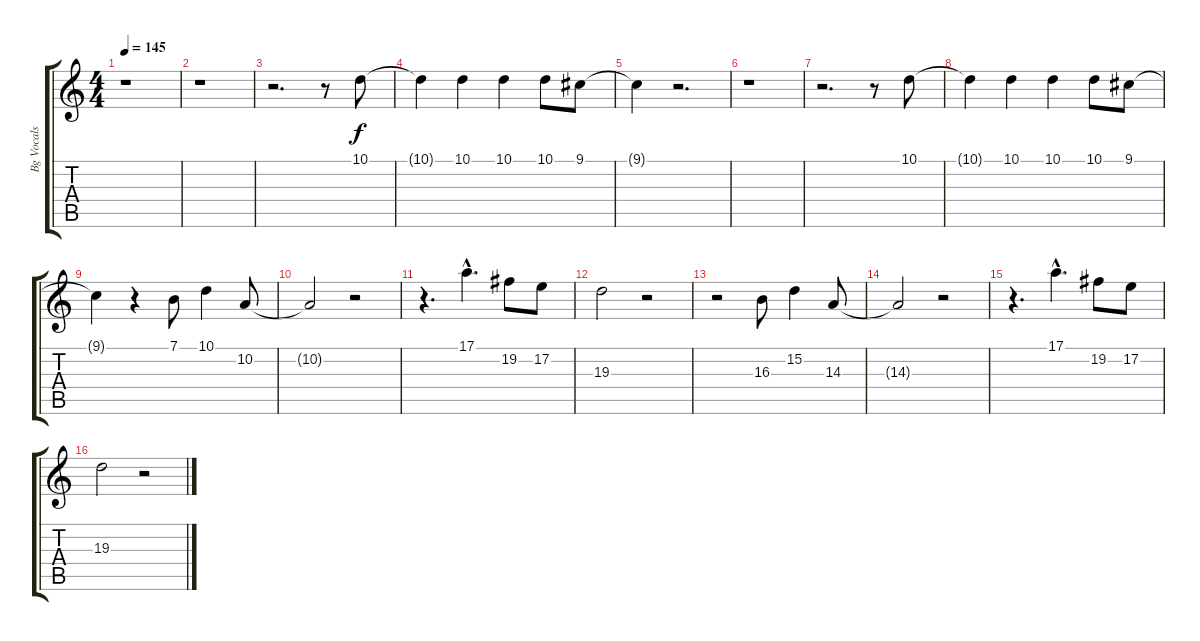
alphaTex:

\track ("Bg Vocals" "Bg Vocals") {instrument oboe}
\staff {score tabs}
\tuning (E4 B3 G3 D3 A2 E2) {hide}
\ts (4 4)
\tempo 145
\clef g2
\ks c
r.1{dy f} |
r.1 |
r.2{d} r.8 10.1.8 |
10.1{t}.4 10.1.4 10.1.4 10.1.8 9.1.8 |
9.1{t}.4 r.2{d} |
r.1 |
r.2{d} r.8 10.1.8 |
10.1{t}.4 10.1.4 10.1.4 10.1.8 9.1.8 |
9.1{t}.4 r.4 7.1.8 10.1.4 10.2.8 |
10.2{t}.2 r.2 |
r.4{d} 17.1{hac}.4{d} 19.2.8 17.2.8 |
19.3.2 r.2 |
r.2 16.3.8 15.2.4 14.3.8 |
14.3{t}.2 r.2 |
r.4{d} 17.1{hac}.4{d} 19.2.8 17.2.8 |
19.3.2 r.2
